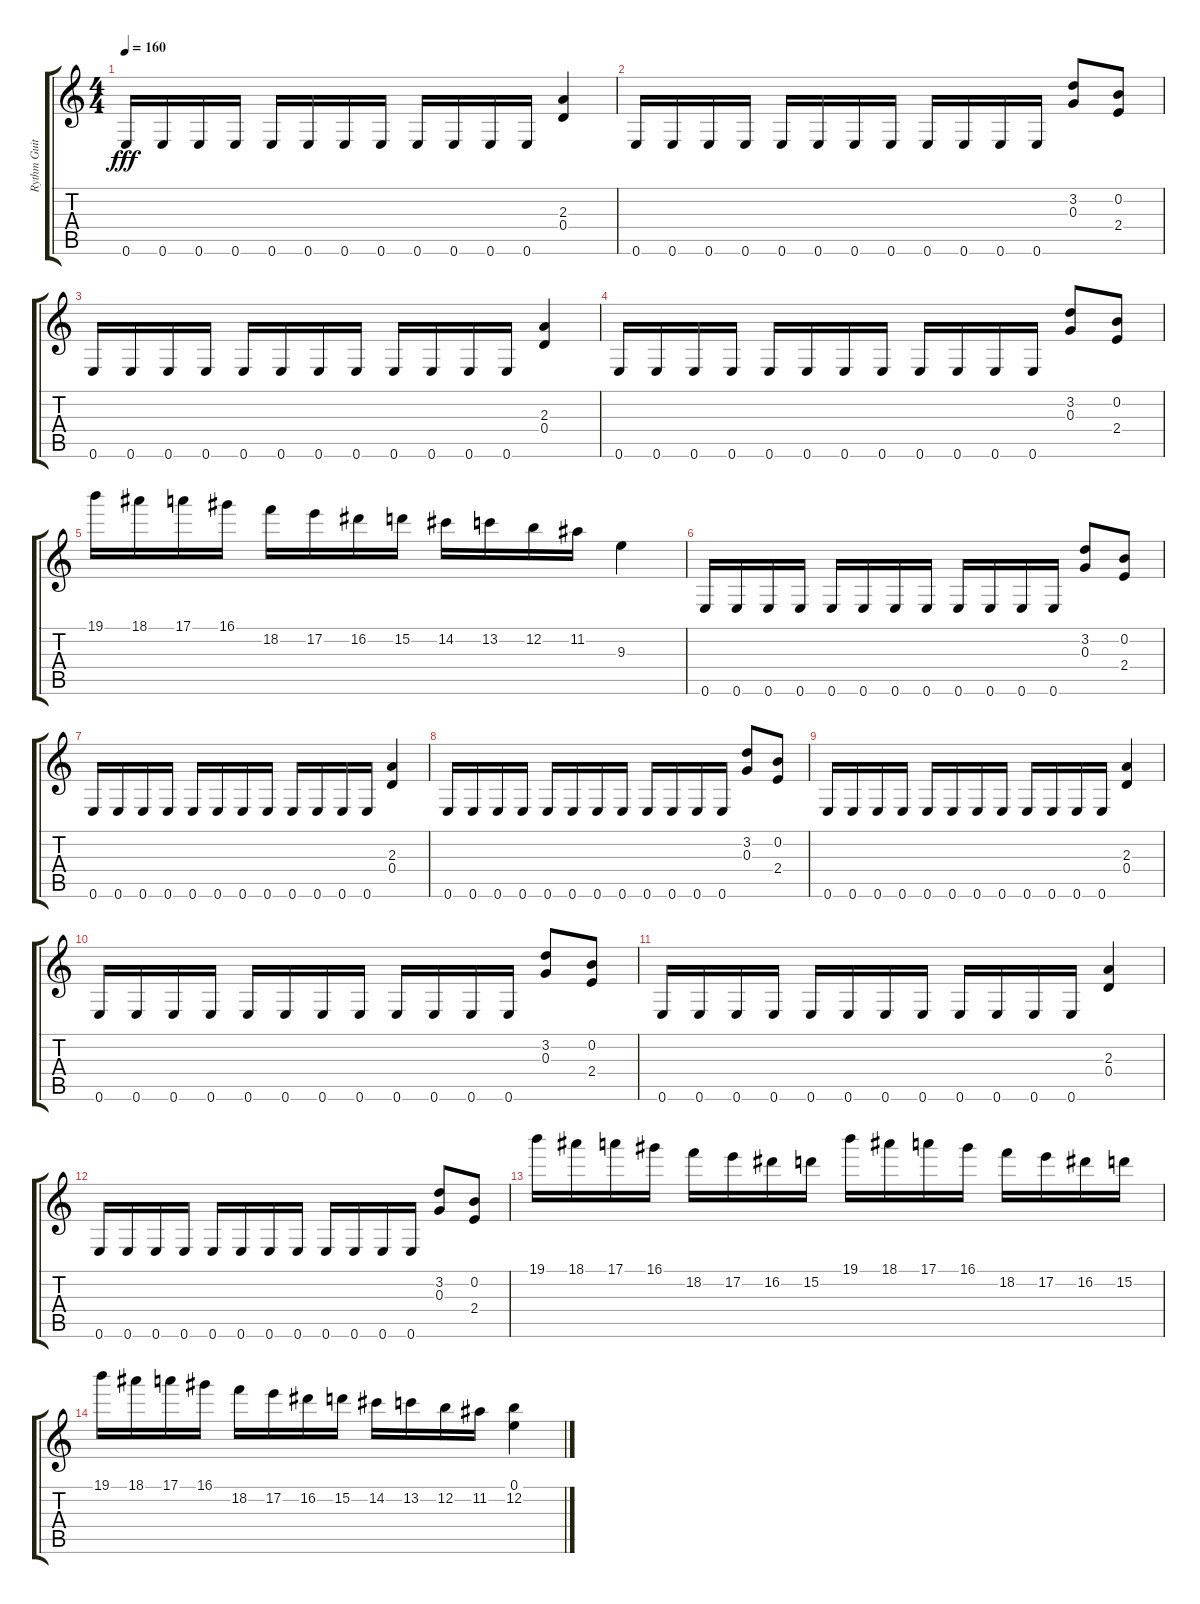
\track ("Rythm Guitar" "Rythm Guit") {instrument distortionguitar}
\staff {score tabs}
\tuning (E4 B3 G3 D3 A2 E2) {hide}
\ts (4 4)
\tempo 160
\clef g2
\ks c
0.6.16{dy fff} 0.6.16 0.6.16 0.6.16 0.6.16 0.6.16 0.6.16 0.6.16 0.6.16 0.6.16 0.6.16 0.6.16 (2.3 0.4).4 |
0.6.16 0.6.16 0.6.16 0.6.16 0.6.16 0.6.16 0.6.16 0.6.16 0.6.16 0.6.16 0.6.16 0.6.16 (3.2 0.3).8 (0.2 2.4).8 |
0.6.16 0.6.16 0.6.16 0.6.16 0.6.16 0.6.16 0.6.16 0.6.16 0.6.16 0.6.16 0.6.16 0.6.16 (2.3 0.4).4 |
0.6.16 0.6.16 0.6.16 0.6.16 0.6.16 0.6.16 0.6.16 0.6.16 0.6.16 0.6.16 0.6.16 0.6.16 (3.2 0.3).8 (0.2 2.4).8 |
19.1.16 18.1.16 17.1.16 16.1.16 18.2.16 17.2.16 16.2.16 15.2.16 14.2.16 13.2.16 12.2.16 11.2.16 9.3.4 |
0.6.16 0.6.16 0.6.16 0.6.16 0.6.16 0.6.16 0.6.16 0.6.16 0.6.16 0.6.16 0.6.16 0.6.16 (3.2 0.3).8 (0.2 2.4).8 |
0.6.16 0.6.16 0.6.16 0.6.16 0.6.16 0.6.16 0.6.16 0.6.16 0.6.16 0.6.16 0.6.16 0.6.16 (2.3 0.4).4 |
0.6.16 0.6.16 0.6.16 0.6.16 0.6.16 0.6.16 0.6.16 0.6.16 0.6.16 0.6.16 0.6.16 0.6.16 (3.2 0.3).8 (0.2 2.4).8 |
0.6.16 0.6.16 0.6.16 0.6.16 0.6.16 0.6.16 0.6.16 0.6.16 0.6.16 0.6.16 0.6.16 0.6.16 (2.3 0.4).4 |
0.6.16 0.6.16 0.6.16 0.6.16 0.6.16 0.6.16 0.6.16 0.6.16 0.6.16 0.6.16 0.6.16 0.6.16 (3.2 0.3).8 (0.2 2.4).8 |
0.6.16 0.6.16 0.6.16 0.6.16 0.6.16 0.6.16 0.6.16 0.6.16 0.6.16 0.6.16 0.6.16 0.6.16 (2.3 0.4).4 |
0.6.16 0.6.16 0.6.16 0.6.16 0.6.16 0.6.16 0.6.16 0.6.16 0.6.16 0.6.16 0.6.16 0.6.16 (3.2 0.3).8 (0.2 2.4).8 |
19.1.16 18.1.16 17.1.16 16.1.16 18.2.16 17.2.16 16.2.16 15.2.16 19.1.16 18.1.16 17.1.16 16.1.16 18.2.16 17.2.16 16.2.16 15.2.16 |
19.1.16 18.1.16 17.1.16 16.1.16 18.2.16 17.2.16 16.2.16 15.2.16 14.2.16 13.2.16 12.2.16 11.2.16 (0.1 12.2).4
